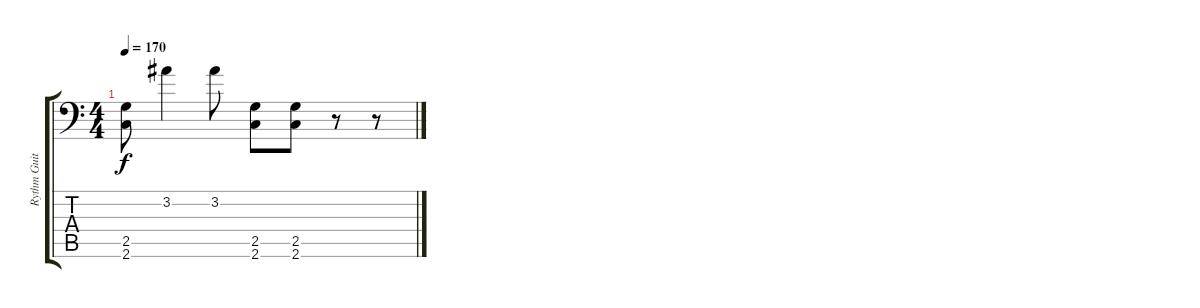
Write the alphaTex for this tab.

\track ("Rythm Guitar" "Rythm Guit") {instrument distortionguitar}
\staff {score tabs}
\tuning (C4 G3 Eb3 Bb2 F2 Bb1) {hide}
\ts (4 4)
\tempo 170
\clef f4
\ks c
(2.5 2.6).8{dy f} 3.2.4 3.2.8 (2.5 2.6).8 (2.5 2.6).8 r.8 r.8
